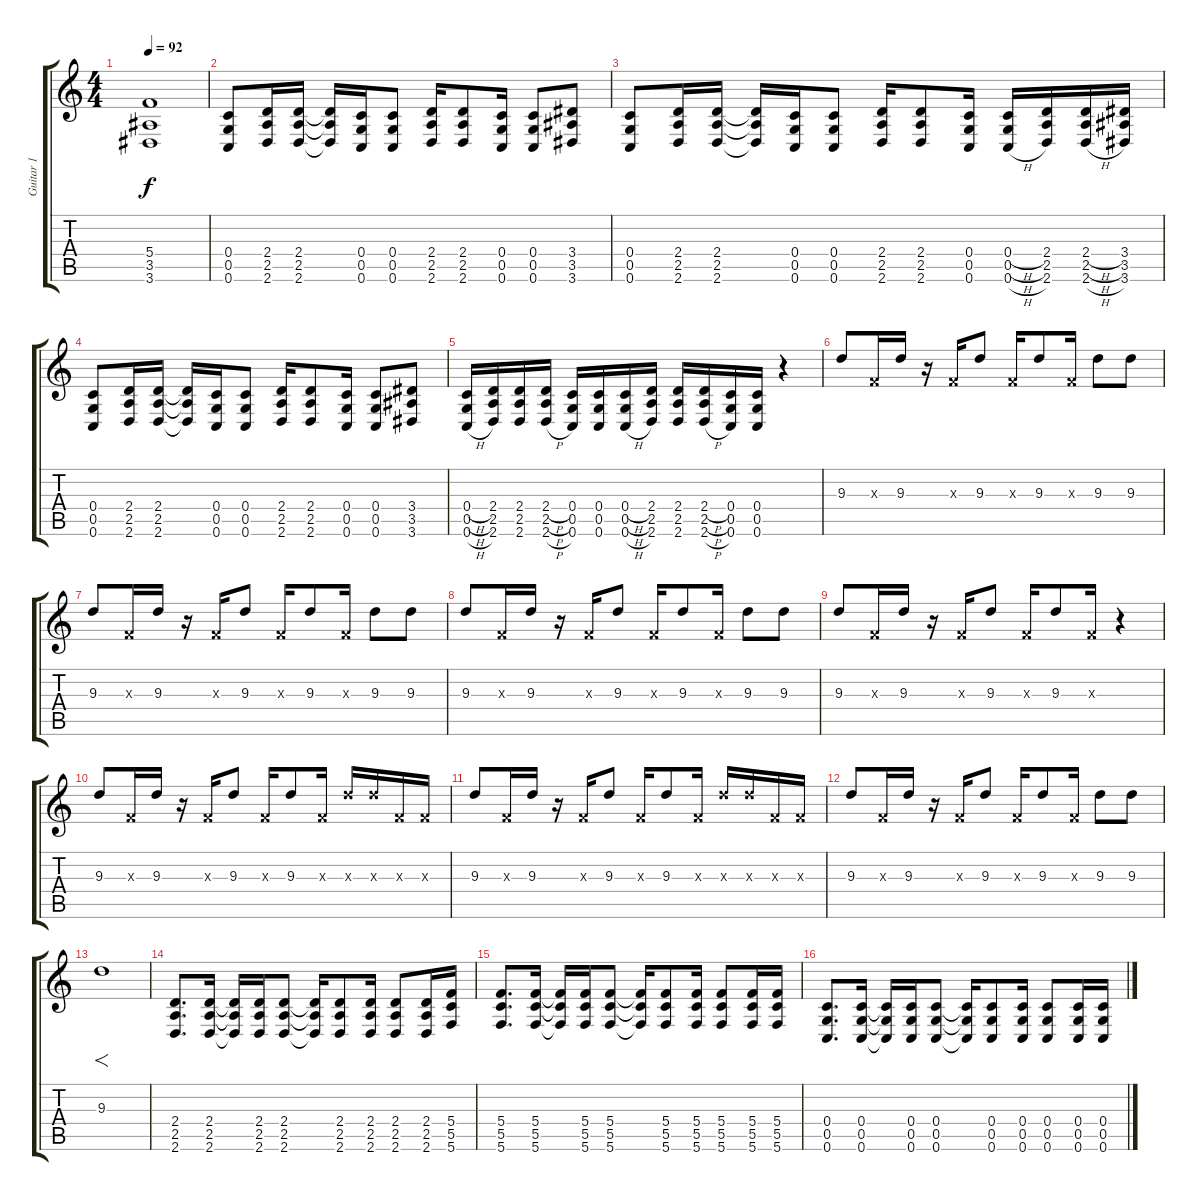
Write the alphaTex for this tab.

\track ("Guitar 1" "Guitar 1") {instrument distortionguitar}
\staff {score tabs}
\tuning (D4 A3 F3 C3 G2 C2) {hide}
\ts (4 4)
\tempo 92
\clef g2
\ks c
(5.4 3.5 3.6).1{dy f} |
(0.4 0.5 0.6).8 (2.4 2.5 2.6).16 (2.4 2.5 2.6).16 (2.4{t} 2.5{t} 2.6{t}).16 (0.4 0.5 0.6).16 (0.4 0.5 0.6).8 (2.4 2.5 2.6).16 (2.4 2.5 2.6).8 (0.4 0.5 0.6).16 (0.4 0.5 0.6).8 (3.4 3.5 3.6).8 |
(0.4 0.5 0.6).8 (2.4 2.5 2.6).16 (2.4 2.5 2.6).16 (2.4{t} 2.5{t} 2.6{t}).16 (0.4 0.5 0.6).16 (0.4 0.5 0.6).8 (2.4 2.5 2.6).16 (2.4 2.5 2.6).8 (0.4 0.5 0.6).16 (0.4{h} 0.5{h} 0.6{h}).16 (2.4 2.5 2.6).16 (2.4{h} 2.5{h} 2.6{h}).16 (3.4 3.5 3.6).16 |
(0.4 0.5 0.6).8 (2.4 2.5 2.6).16 (2.4 2.5 2.6).16 (2.4{t} 2.5{t} 2.6{t}).16 (0.4 0.5 0.6).16 (0.4 0.5 0.6).8 (2.4 2.5 2.6).16 (2.4 2.5 2.6).8 (0.4 0.5 0.6).16 (0.4 0.5 0.6).8 (3.4 3.5 3.6).8 |
(0.4{h} 0.5{h} 0.6{h}).16 (2.4 2.5 2.6).16 (2.4 2.5 2.6).16 (2.4{h} 2.5{h} 2.6{h}).16 (0.4 0.5 0.6).16 (0.4 0.5 0.6).16 (0.4{h} 0.5{h} 0.6{h}).16 (2.4 2.5 2.6).16 (2.4 2.5 2.6).16 (2.4{h} 2.5{h} 2.6{h}).16 (0.4 0.5 0.6).16 (0.4 0.5 0.6).16 r.4{volume 13} |
9.3.8 0.3{x}.16 9.3.16 r.16 0.3{x}.16 9.3.8 0.3{x}.16 9.3.8 0.3{x}.16 9.3.8 9.3.8 |
9.3.8 0.3{x}.16 9.3.16 r.16 0.3{x}.16 9.3.8 0.3{x}.16 9.3.8 0.3{x}.16 9.3.8 9.3.8 |
9.3.8 0.3{x}.16 9.3.16 r.16 0.3{x}.16 9.3.8 0.3{x}.16 9.3.8 0.3{x}.16 9.3.8 9.3.8 |
9.3.8 0.3{x}.16 9.3.16 r.16 0.3{x}.16 9.3.8 0.3{x}.16 9.3.8 0.3{x}.16 r.4 |
9.3.8 0.3{x}.16 9.3.16 r.16 0.3{x}.16 9.3.8 0.3{x}.16 9.3.8 0.3{x}.16 9.3{x}.16 9.3{x}.16 0.3{x}.16 0.3{x}.16 |
9.3.8 0.3{x}.16 9.3.16 r.16 0.3{x}.16 9.3.8 0.3{x}.16 9.3.8 0.3{x}.16 9.3{x}.16 9.3{x}.16 0.3{x}.16 0.3{x}.16 |
9.3.8 0.3{x}.16 9.3.16 r.16 0.3{x}.16 9.3.8 0.3{x}.16 9.3.8 0.3{x}.16 9.3.8 9.3.8 |
9.3.1{f volume 16} |
(2.4 2.5 2.6).8{d} (2.4 2.5 2.6).16 (2.4{t} 2.5{t} 2.6{t}).16 (2.4 2.5 2.6).16 (2.4 2.5 2.6).8 (2.4{t} 2.5{t} 2.6{t}).16 (2.4 2.5 2.6).8 (2.4 2.5 2.6).16 (2.4 2.5 2.6).8 (2.4 2.5 2.6).16 (5.4 5.5 5.6).16 |
(5.4 5.5 5.6).8{d} (5.4 5.5 5.6).16 (5.4{t} 5.5{t} 5.6{t}).16 (5.4 5.5 5.6).16 (5.4 5.5 5.6).8 (5.4{t} 5.5{t} 5.6{t}).16 (5.4 5.5 5.6).8 (5.4 5.5 5.6).16 (5.4 5.5 5.6).8 (5.4 5.5 5.6).16 (5.4 5.5 5.6).16 |
(0.4 0.5 0.6).8{d} (0.4 0.5 0.6).16 (0.4{t} 0.5{t} 0.6{t}).16 (0.4 0.5 0.6).16 (0.4 0.5 0.6).8 (0.4{t} 0.5{t} 0.6{t}).16 (0.4 0.5 0.6).8 (0.4 0.5 0.6).16 (0.4 0.5 0.6).8 (0.4 0.5 0.6).16 (0.4 0.5 0.6).16
